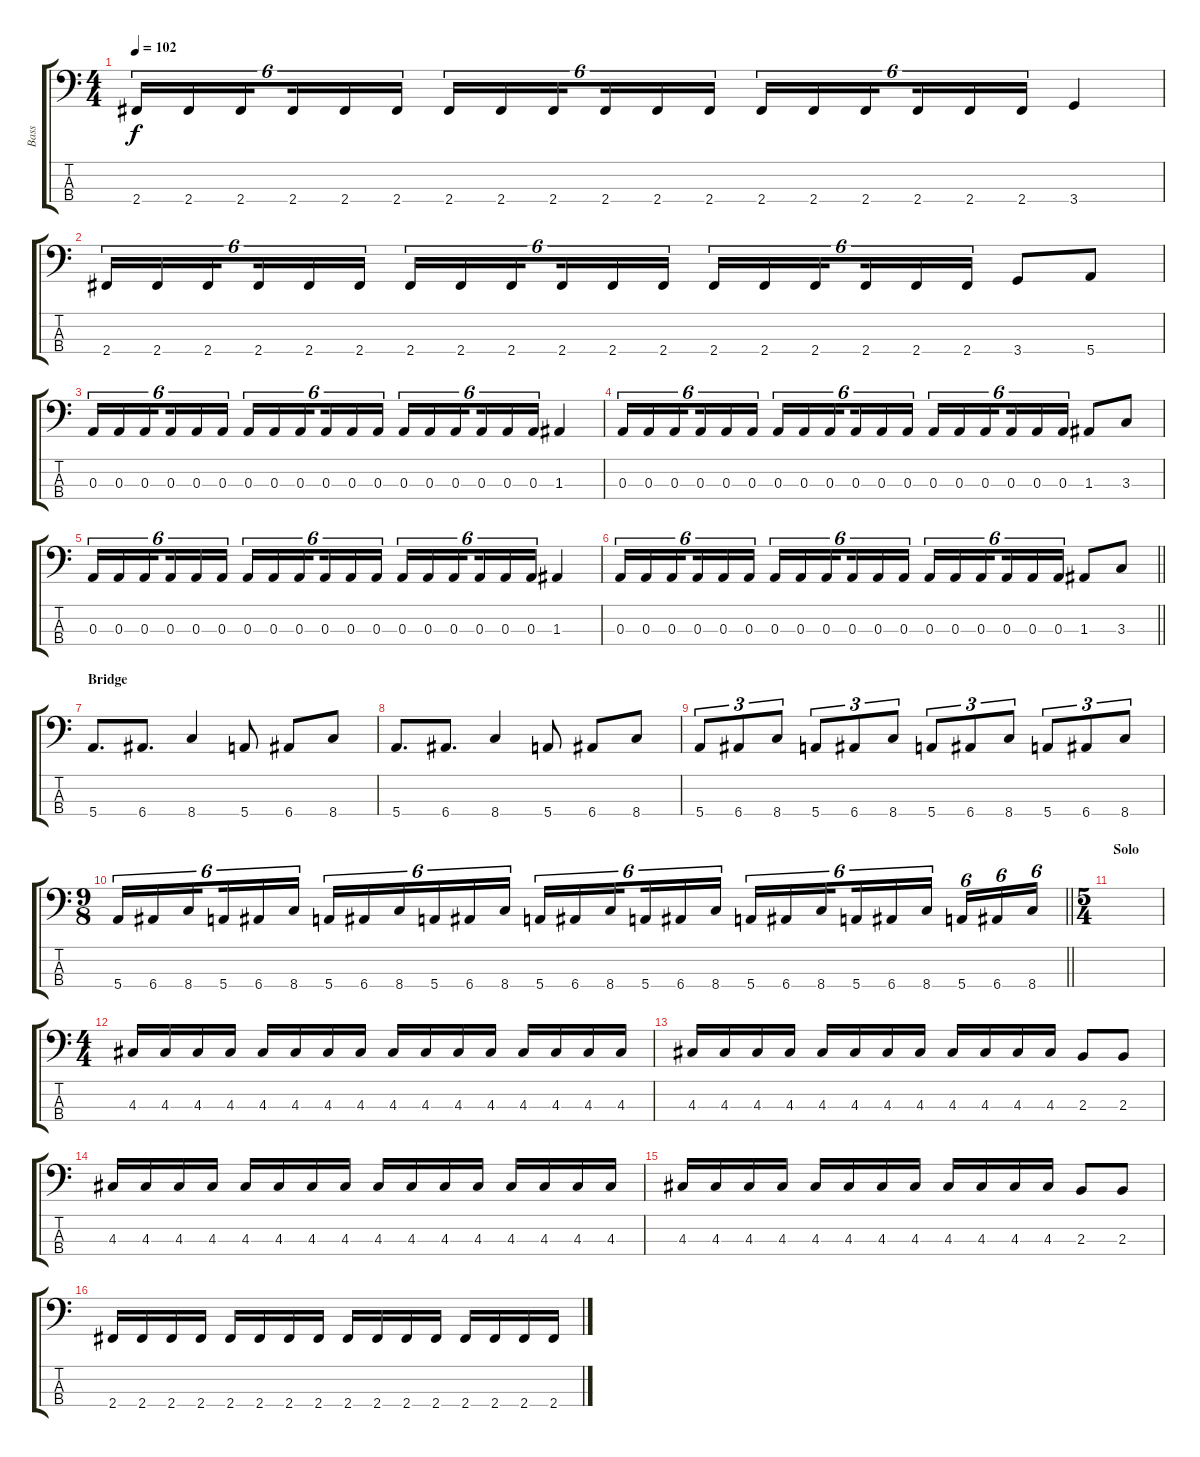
\track ("Bass" "Bass") {instrument electricbassfinger}
\staff {score tabs}
\tuning (G2 D2 A1 E1) {hide}
\ts (4 4)
\tempo 102
\clef f4
\ks c
2.4.16{tu (6 4) dy f} 2.4.16{tu (6 4)} 2.4.16{tu (6 4) beam splitsecondary} 2.4.16{tu (6 4)} 2.4.16{tu (6 4)} 2.4.16{tu (6 4)} 2.4.16{tu (6 4)} 2.4.16{tu (6 4)} 2.4.16{tu (6 4) beam splitsecondary} 2.4.16{tu (6 4)} 2.4.16{tu (6 4)} 2.4.16{tu (6 4)} 2.4.16{tu (6 4)} 2.4.16{tu (6 4)} 2.4.16{tu (6 4) beam splitsecondary} 2.4.16{tu (6 4)} 2.4.16{tu (6 4)} 2.4.16{tu (6 4)} 3.4.4 |
2.4.16{tu (6 4)} 2.4.16{tu (6 4)} 2.4.16{tu (6 4) beam splitsecondary} 2.4.16{tu (6 4)} 2.4.16{tu (6 4)} 2.4.16{tu (6 4)} 2.4.16{tu (6 4)} 2.4.16{tu (6 4)} 2.4.16{tu (6 4) beam splitsecondary} 2.4.16{tu (6 4)} 2.4.16{tu (6 4)} 2.4.16{tu (6 4)} 2.4.16{tu (6 4)} 2.4.16{tu (6 4)} 2.4.16{tu (6 4) beam splitsecondary} 2.4.16{tu (6 4)} 2.4.16{tu (6 4)} 2.4.16{tu (6 4)} 3.4.8 5.4.8 |
0.3.16{tu (6 4)} 0.3.16{tu (6 4)} 0.3.16{tu (6 4) beam splitsecondary} 0.3.16{tu (6 4)} 0.3.16{tu (6 4)} 0.3.16{tu (6 4)} 0.3.16{tu (6 4)} 0.3.16{tu (6 4)} 0.3.16{tu (6 4) beam splitsecondary} 0.3.16{tu (6 4)} 0.3.16{tu (6 4)} 0.3.16{tu (6 4)} 0.3.16{tu (6 4)} 0.3.16{tu (6 4)} 0.3.16{tu (6 4) beam splitsecondary} 0.3.16{tu (6 4)} 0.3.16{tu (6 4)} 0.3.16{tu (6 4)} 1.3.4 |
0.3.16{tu (6 4)} 0.3.16{tu (6 4)} 0.3.16{tu (6 4) beam splitsecondary} 0.3.16{tu (6 4)} 0.3.16{tu (6 4)} 0.3.16{tu (6 4)} 0.3.16{tu (6 4)} 0.3.16{tu (6 4)} 0.3.16{tu (6 4) beam splitsecondary} 0.3.16{tu (6 4)} 0.3.16{tu (6 4)} 0.3.16{tu (6 4)} 0.3.16{tu (6 4)} 0.3.16{tu (6 4)} 0.3.16{tu (6 4) beam splitsecondary} 0.3.16{tu (6 4)} 0.3.16{tu (6 4)} 0.3.16{tu (6 4)} 1.3.8 3.3.8 |
0.3.16{tu (6 4)} 0.3.16{tu (6 4)} 0.3.16{tu (6 4) beam splitsecondary} 0.3.16{tu (6 4)} 0.3.16{tu (6 4)} 0.3.16{tu (6 4)} 0.3.16{tu (6 4)} 0.3.16{tu (6 4)} 0.3.16{tu (6 4) beam splitsecondary} 0.3.16{tu (6 4)} 0.3.16{tu (6 4)} 0.3.16{tu (6 4)} 0.3.16{tu (6 4)} 0.3.16{tu (6 4)} 0.3.16{tu (6 4) beam splitsecondary} 0.3.16{tu (6 4)} 0.3.16{tu (6 4)} 0.3.16{tu (6 4)} 1.3.4 |
\barLineRight lightlight
0.3.16{tu (6 4)} 0.3.16{tu (6 4)} 0.3.16{tu (6 4) beam splitsecondary} 0.3.16{tu (6 4)} 0.3.16{tu (6 4)} 0.3.16{tu (6 4)} 0.3.16{tu (6 4)} 0.3.16{tu (6 4)} 0.3.16{tu (6 4) beam splitsecondary} 0.3.16{tu (6 4)} 0.3.16{tu (6 4)} 0.3.16{tu (6 4)} 0.3.16{tu (6 4)} 0.3.16{tu (6 4)} 0.3.16{tu (6 4) beam splitsecondary} 0.3.16{tu (6 4)} 0.3.16{tu (6 4)} 0.3.16{tu (6 4)} 1.3.8 3.3.8 |
\section ("" "Bridge")
5.4.8{d} 6.4.8{d} 8.4.4 5.4.8 6.4.8 8.4.8 |
5.4.8{d} 6.4.8{d} 8.4.4 5.4.8 6.4.8 8.4.8 |
5.4.8{tu (3 2)} 6.4.8{tu (3 2)} 8.4.8{tu (3 2)} 5.4.8{tu (3 2)} 6.4.8{tu (3 2)} 8.4.8{tu (3 2)} 5.4.8{tu (3 2)} 6.4.8{tu (3 2)} 8.4.8{tu (3 2)} 5.4.8{tu (3 2)} 6.4.8{tu (3 2)} 8.4.8{tu (3 2)} |
\ts (9 8)
\barLineRight lightlight
5.4.16{tu (6 4)} 6.4.16{tu (6 4)} 8.4.16{tu (6 4) beam splitsecondary} 5.4.16{tu (6 4)} 6.4.16{tu (6 4)} 8.4.16{tu (6 4) beam splitsecondary} 5.4.16{tu (6 4)} 6.4.16{tu (6 4)} 8.4.16{tu (6 4)} 5.4.16{tu (6 4)} 6.4.16{tu (6 4)} 8.4.16{tu (6 4) beam splitsecondary} 5.4.16{tu (6 4)} 6.4.16{tu (6 4)} 8.4.16{tu (6 4) beam splitsecondary} 5.4.16{tu (6 4)} 6.4.16{tu (6 4)} 8.4.16{tu (6 4)} 5.4.16{tu (6 4)} 6.4.16{tu (6 4)} 8.4.16{tu (6 4) beam splitsecondary} 5.4.16{tu (6 4)} 6.4.16{tu (6 4)} 8.4.16{tu (6 4) beam splitsecondary} 5.4.16{tu (6 4)} 6.4.16{tu (6 4)} 8.4.16{tu (6 4)} |
\ts (5 4)
\section ("" "Solo")
|
\ts (4 4)
4.3.16 4.3.16 4.3.16 4.3.16 4.3.16 4.3.16 4.3.16 4.3.16 4.3.16 4.3.16 4.3.16 4.3.16 4.3.16 4.3.16 4.3.16 4.3.16 |
4.3.16 4.3.16 4.3.16 4.3.16 4.3.16 4.3.16 4.3.16 4.3.16 4.3.16 4.3.16 4.3.16 4.3.16 2.3.8 2.3.8 |
4.3.16 4.3.16 4.3.16 4.3.16 4.3.16 4.3.16 4.3.16 4.3.16 4.3.16 4.3.16 4.3.16 4.3.16 4.3.16 4.3.16 4.3.16 4.3.16 |
4.3.16 4.3.16 4.3.16 4.3.16 4.3.16 4.3.16 4.3.16 4.3.16 4.3.16 4.3.16 4.3.16 4.3.16 2.3.8 2.3.8 |
2.4.16 2.4.16 2.4.16 2.4.16 2.4.16 2.4.16 2.4.16 2.4.16 2.4.16 2.4.16 2.4.16 2.4.16 2.4.16 2.4.16 2.4.16 2.4.16
